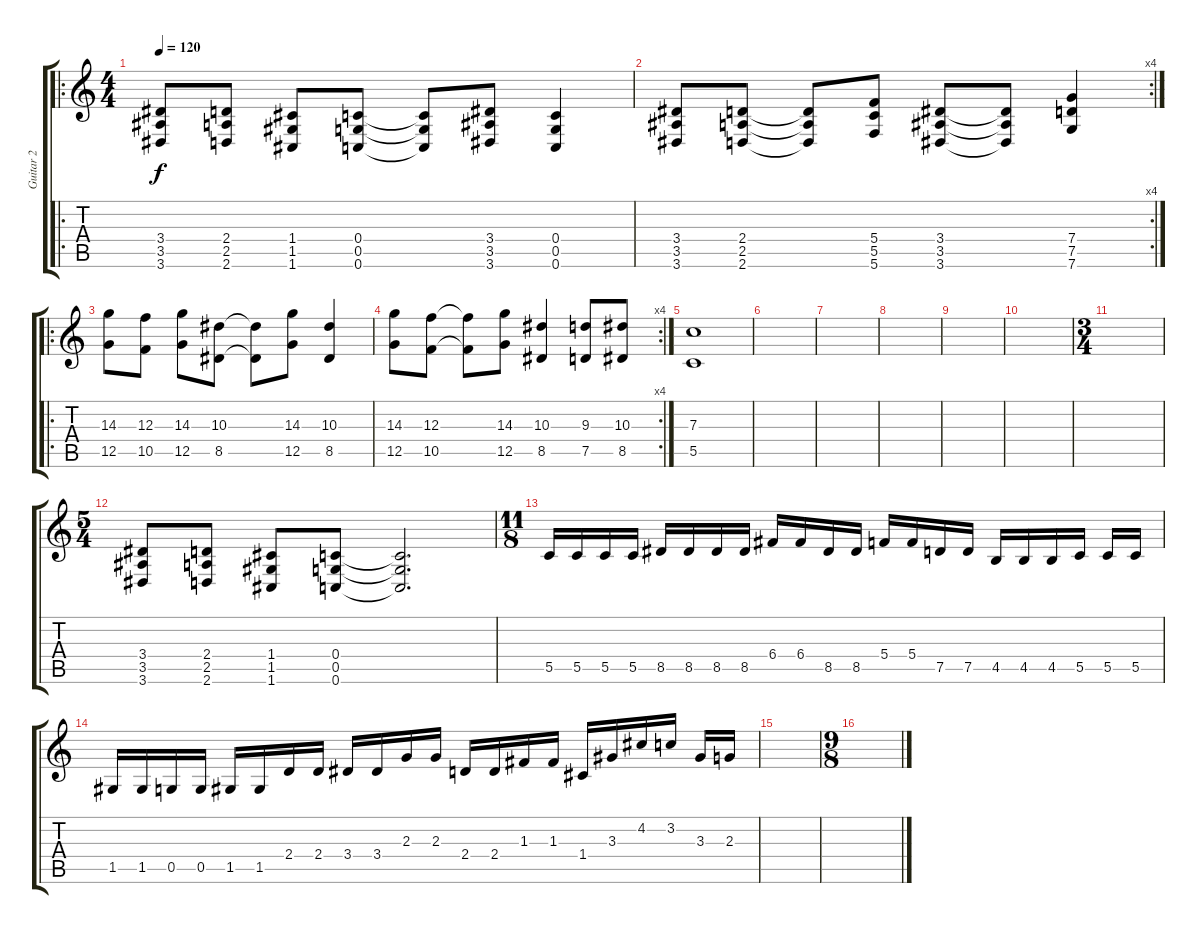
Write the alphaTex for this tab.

\track ("Guitar 2" "Guitar 2") {instrument distortionguitar}
\staff {score tabs}
\tuning (D4 A3 F3 C3 G2 C2) {hide}
\ro
\ts (4 4)
\tempo 120
\clef g2
\ks c
(3.4 3.5 3.6).8{dy f} (2.4 2.5 2.6).8 (1.4 1.5 1.6).8 (0.4 0.5 0.6).8 (0.4{t} 0.5{t} 0.6{t}).8 (3.4 3.5 3.6).8 (0.4 0.5 0.6).4 |
\rc 4
(3.4 3.5 3.6).8 (2.4 2.5 2.6).8 (2.4{t} 2.5{t} 2.6{t}).8 (5.4 5.5 5.6).8 (3.4 3.5 3.6).8 (3.4{t} 3.5{t} 3.6{t}).8 (7.4 7.5 7.6).4 |
\ro
(14.3 12.5).8 (12.3 10.5).8 (14.3 12.5).8 (10.3 8.5).8 (10.3{t} 8.5{t}).8 (14.3 12.5).8 (10.3 8.5).4 |
\rc 4
(14.3 12.5).8 (12.3 10.5).8 (12.3{t} 10.5{t}).8 (14.3 12.5).8 (10.3 8.5).4 (9.3 7.5).8 (10.3 8.5).8 |
(7.3 5.5).1 |
|
|
|
|
|
\ts (3 4)
|
\ts (5 4)
(3.4 3.5 3.6).8 (2.4 2.5 2.6).8 (1.4 1.5 1.6).8 (0.4 0.5 0.6).8 (0.4{t} 0.5{t} 0.6{t}).2{d} |
\ts (11 8)
5.5.16 5.5.16 5.5.16 5.5.16 8.5.16 8.5.16 8.5.16 8.5.16 6.4.16 6.4.16 8.5.16 8.5.16 5.4.16 5.4.16 7.5.16 7.5.16 4.5.16 4.5.16 4.5.16 5.5.16 5.5.16 5.5.16 |
1.5.16 1.5.16 0.5.16 0.5.16 1.5.16 1.5.16 2.4.16 2.4.16 3.4.16 3.4.16 2.3.16 2.3.16 2.4.16 2.4.16 1.3.16 1.3.16 1.4.16 3.3.16 4.2.16 3.2.16 3.3.16 2.3.16 |
|
\ts (9 8)
